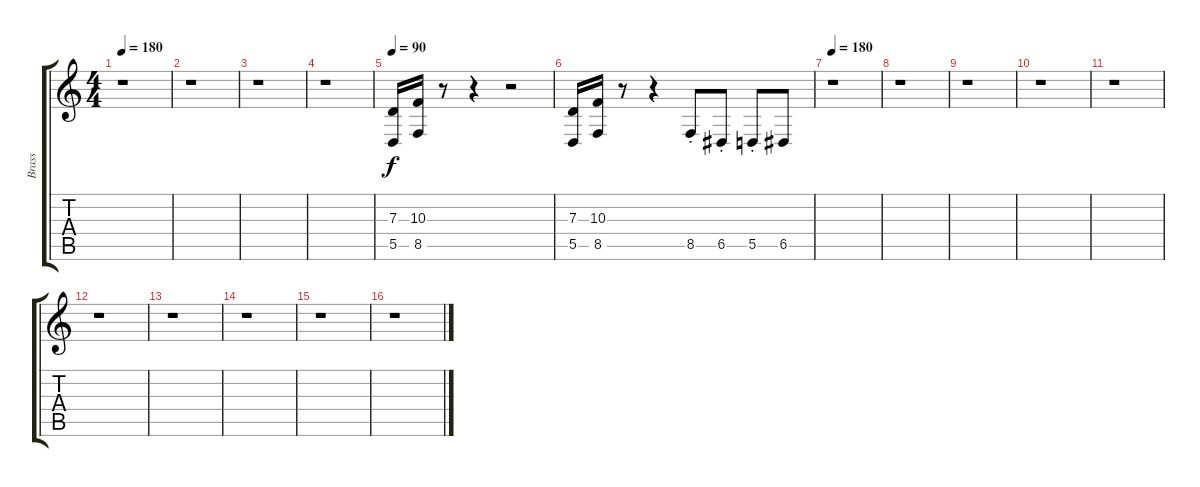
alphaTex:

\track ("Brass" "Brass") {instrument brasssection}
\staff {score tabs}
\tuning (E4 B3 G3 D3 A2 E2) {hide}
\ts (4 4)
\tempo 180
\clef g2
\ks c
r.1{dy f} |
r.1 |
r.1 |
r.1 |
\tempo 90
(7.3 5.5).16 (10.3 8.5).16 r.8 r.4 r.2 |
(7.3 5.5).16 (10.3 8.5).16 r.8 r.4 8.5{st}.8 6.5{st}.8 5.5{st}.8 6.5.8 |
\tempo 180
r.1 |
r.1 |
r.1 |
r.1 |
r.1 |
r.1 |
r.1 |
r.1 |
r.1 |
r.1
